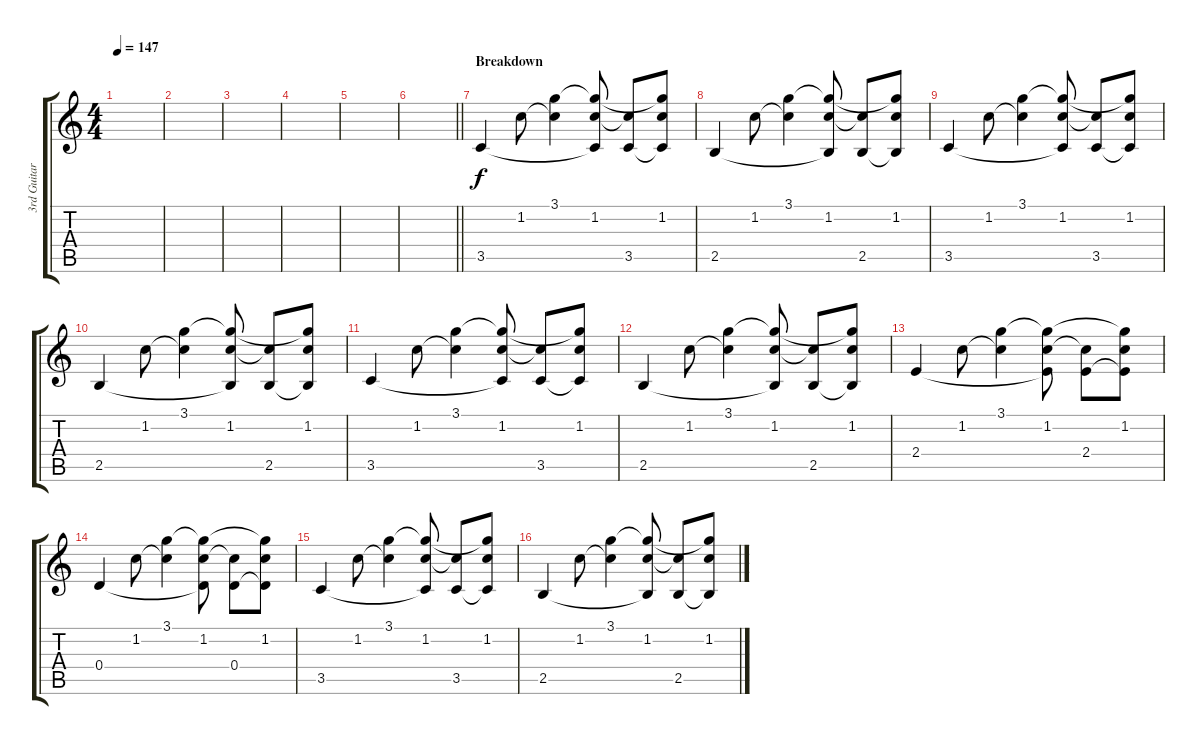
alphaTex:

\track ("3rd Guitar" "3rd Guitar") {instrument overdrivenguitar}
\staff {score tabs}
\tuning (E4 B3 G3 D3 A2 E2) {hide}
\ts (4 4)
\tempo 147
\clef g2
\ks c
|
|
|
|
|
\barLineRight lightlight
|
\section ("" "Breakdown")
3.5.4{instrument electricguitarclean} 1.2.8 (3.1 1.2{t}).4 (3.1{t} 1.2 3.5{t}).8 (1.2{t} 3.5).8 (3.1{t} 1.2 3.5{t}).8 |
2.5.4{instrument electricguitarclean} 1.2.8 (3.1 1.2{t}).4 (3.1{t} 1.2 2.5{t}).8 (1.2{t} 2.5).8 (3.1{t} 1.2 2.5{t}).8 |
3.5.4{instrument electricguitarclean} 1.2.8 (3.1 1.2{t}).4 (3.1{t} 1.2 3.5{t}).8 (1.2{t} 3.5).8 (3.1{t} 1.2 3.5{t}).8 |
2.5.4{instrument electricguitarclean} 1.2.8 (3.1 1.2{t}).4 (3.1{t} 1.2 2.5{t}).8 (1.2{t} 2.5).8 (3.1{t} 1.2 2.5{t}).8 |
3.5.4{instrument electricguitarclean} 1.2.8 (3.1 1.2{t}).4 (3.1{t} 1.2 3.5{t}).8 (1.2{t} 3.5).8 (3.1{t} 1.2 3.5{t}).8 |
2.5.4{instrument electricguitarclean} 1.2.8 (3.1 1.2{t}).4 (3.1{t} 1.2 2.5{t}).8 (1.2{t} 2.5).8 (3.1{t} 1.2 2.5{t}).8 |
2.4.4{instrument electricguitarclean} 1.2.8 (3.1 1.2{t}).4 (3.1{t} 1.2 2.4{t}).8 (1.2{t} 2.4).8 (3.1{t} 1.2 2.4{t}).8 |
0.4.4{instrument electricguitarclean} 1.2.8 (3.1 1.2{t}).4 (3.1{t} 1.2 0.4{t}).8 (1.2{t} 0.4).8 (3.1{t} 1.2 0.4{t}).8 |
3.5.4{instrument electricguitarclean} 1.2.8 (3.1 1.2{t}).4 (3.1{t} 1.2 3.5{t}).8 (1.2{t} 3.5).8 (3.1{t} 1.2 3.5{t}).8 |
2.5.4{instrument electricguitarclean} 1.2.8 (3.1 1.2{t}).4 (3.1{t} 1.2 2.5{t}).8 (1.2{t} 2.5).8 (3.1{t} 1.2 2.5{t}).8
